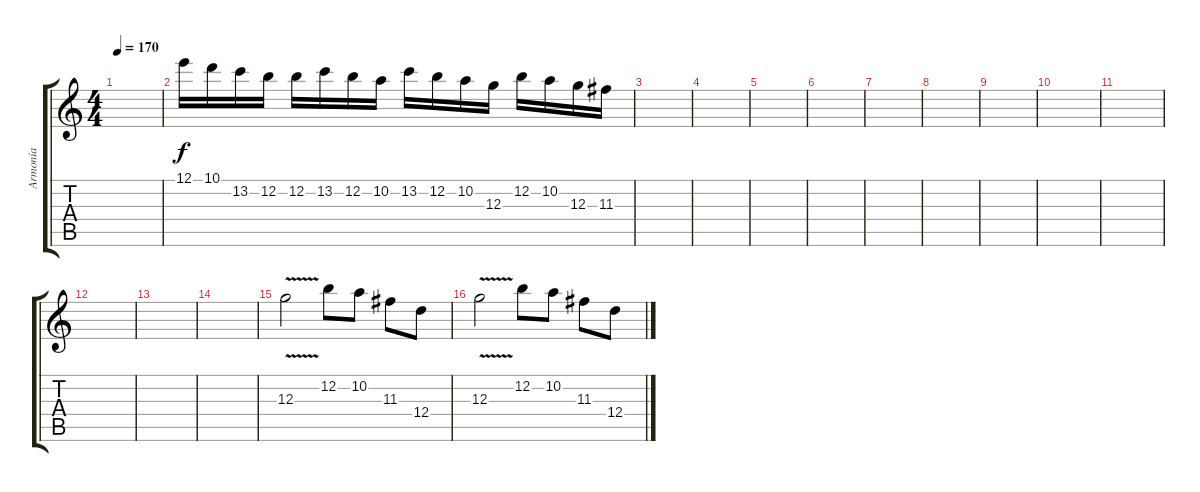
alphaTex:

\track ("Armonía" "Armonía") {instrument overdrivenguitar}
\staff {score tabs}
\tuning (E4 B3 G3 D3 A2 E2) {hide}
\ts (4 4)
\tempo 170
\clef g2
\ks c
|
12.1.16 10.1.16 13.2.16 12.2.16 12.2.16 13.2.16 12.2.16 10.2.16 13.2.16 12.2.16 10.2.16 12.3.16 12.2.16 10.2.16 12.3.16 11.3.16 |
|
|
|
|
|
|
|
|
|
|
|
|
12.3{v}.2 12.2.8 10.2.8 11.3.8 12.4.8 |
12.3{v}.2 12.2.8 10.2.8 11.3.8 12.4.8
